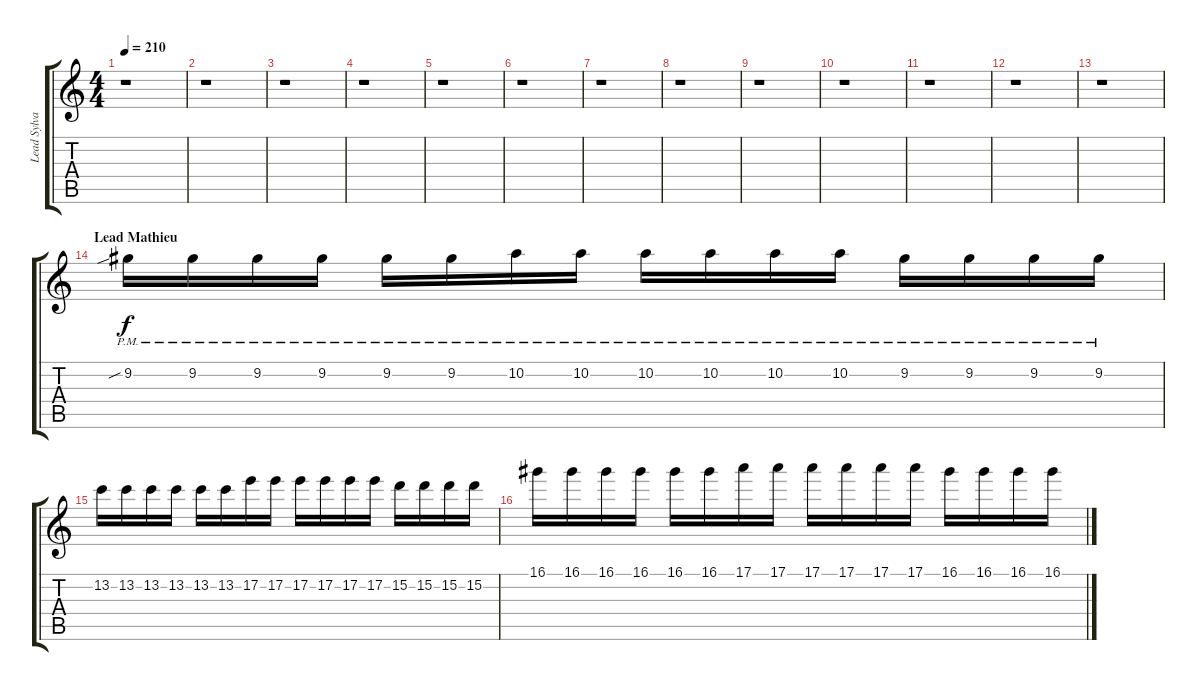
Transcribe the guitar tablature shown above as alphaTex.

\track ("Lead Sylvain" "Lead Sylva") {instrument distortionguitar}
\staff {score tabs}
\tuning (E4 B3 G3 D3 A2 E2) {hide}
\ts (4 4)
\tempo 210
\clef g2
\ks c
r.1{dy f} |
r.1 |
r.1 |
r.1 |
r.1 |
r.1 |
r.1 |
r.1 |
r.1 |
r.1 |
r.1 |
r.1 |
r.1 |
\section ("" "Lead Mathieu")
9.2{sib pm}.16{volume 11} 9.2{pm}.16 9.2{pm}.16 9.2{pm}.16 9.2{pm}.16 9.2{pm}.16 10.2{pm}.16 10.2{pm}.16 10.2{pm}.16 10.2{pm}.16 10.2{pm}.16 10.2{pm}.16 9.2{pm}.16 9.2{pm}.16 9.2{pm}.16 9.2{pm}.16 |
13.2.16 13.2.16 13.2.16 13.2.16 13.2.16 13.2.16 17.2.16 17.2.16 17.2.16 17.2.16 17.2.16 17.2.16 15.2.16 15.2.16 15.2.16 15.2.16 |
16.1.16 16.1.16 16.1.16 16.1.16 16.1.16 16.1.16 17.1.16 17.1.16 17.1.16 17.1.16 17.1.16 17.1.16 16.1.16 16.1.16 16.1.16 16.1.16
